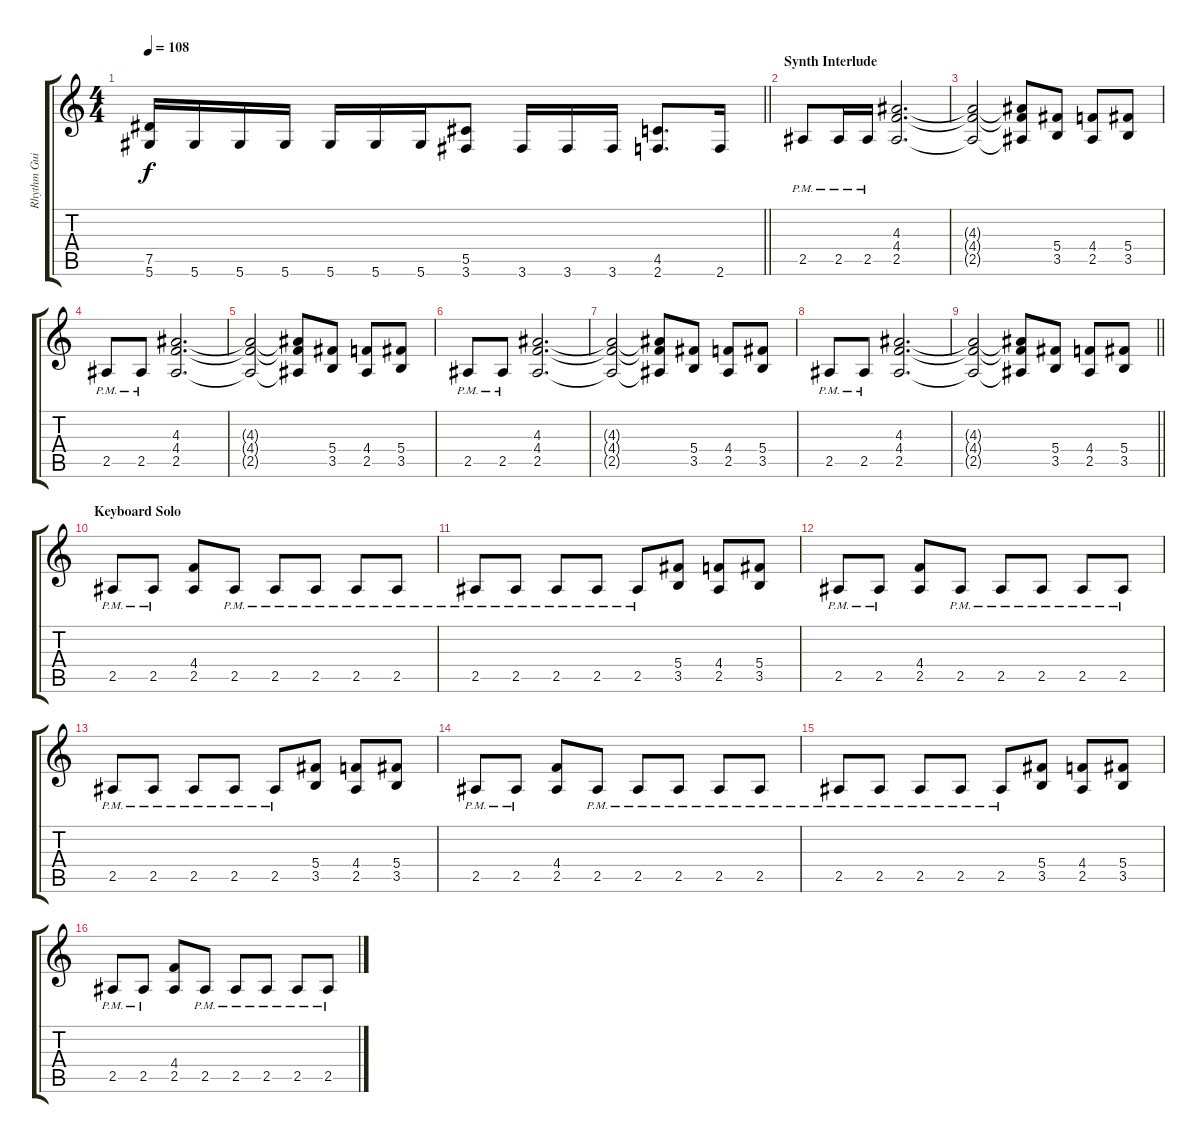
\track ("Rhythm Guitar" "Rhythm Gui") {instrument distortionguitar}
\staff {score tabs}
\tuning (Eb4 Bb3 Gb3 Db3 Ab2 Eb2) {hide}
\ts (4 4)
\tempo 108
\clef g2
\barLineRight lightlight
\ks c
(7.5{t} 5.6{t}).16{dy f} 5.6.16 5.6.16 5.6.16 5.6.16 5.6.16 5.6.16 (5.5 3.6).8 3.6.16 3.6.16 3.6.16 (4.5 2.6).8{d} 2.6.16 |
\section ("" "Synth Interlude")
2.5{pm}.8 2.5{pm}.16 2.5{pm}.16 (4.3 4.4 2.5).2{d} |
(4.3{t} 4.4{t} 2.5{t}).2 (4.3{t} 4.4{t} 2.5{t}).8 (5.4 3.5).8 (4.4 2.5).8 (5.4 3.5).8 |
2.5{pm}.8 2.5{pm}.8 (4.3 4.4 2.5).2{d} |
(4.3{t} 4.4{t} 2.5{t}).2 (4.3{t} 4.4{t} 2.5{t}).8 (5.4 3.5).8 (4.4 2.5).8 (5.4 3.5).8 |
2.5{pm}.8 2.5{pm}.8 (4.3 4.4 2.5).2{d} |
(4.3{t} 4.4{t} 2.5{t}).2 (4.3{t} 4.4{t} 2.5{t}).8 (5.4 3.5).8 (4.4 2.5).8 (5.4 3.5).8 |
2.5{pm}.8 2.5{pm}.8 (4.3 4.4 2.5).2{d} |
\barLineRight lightlight
(4.3{t} 4.4{t} 2.5{t}).2 (4.3{t} 4.4{t} 2.5{t}).8 (5.4 3.5).8 (4.4 2.5).8 (5.4 3.5).8 |
\section ("" "Keyboard Solo")
2.5{pm}.8 2.5{pm}.8 (4.4 2.5).8 2.5{pm}.8 2.5{pm}.8 2.5{pm}.8 2.5{pm}.8 2.5{pm}.8 |
2.5{pm}.8 2.5{pm}.8 2.5{pm}.8 2.5{pm}.8 2.5{pm}.8 (5.4 3.5).8 (4.4 2.5).8 (5.4 3.5).8 |
2.5{pm}.8 2.5{pm}.8 (4.4 2.5).8 2.5{pm}.8 2.5{pm}.8 2.5{pm}.8 2.5{pm}.8 2.5{pm}.8 |
2.5{pm}.8 2.5{pm}.8 2.5{pm}.8 2.5{pm}.8 2.5{pm}.8 (5.4 3.5).8 (4.4 2.5).8 (5.4 3.5).8 |
2.5{pm}.8 2.5{pm}.8 (4.4 2.5).8 2.5{pm}.8 2.5{pm}.8 2.5{pm}.8 2.5{pm}.8 2.5{pm}.8 |
2.5{pm}.8 2.5{pm}.8 2.5{pm}.8 2.5{pm}.8 2.5{pm}.8 (5.4 3.5).8 (4.4 2.5).8 (5.4 3.5).8 |
2.5{pm}.8 2.5{pm}.8 (4.4 2.5).8 2.5{pm}.8 2.5{pm}.8 2.5{pm}.8 2.5{pm}.8 2.5{pm}.8
